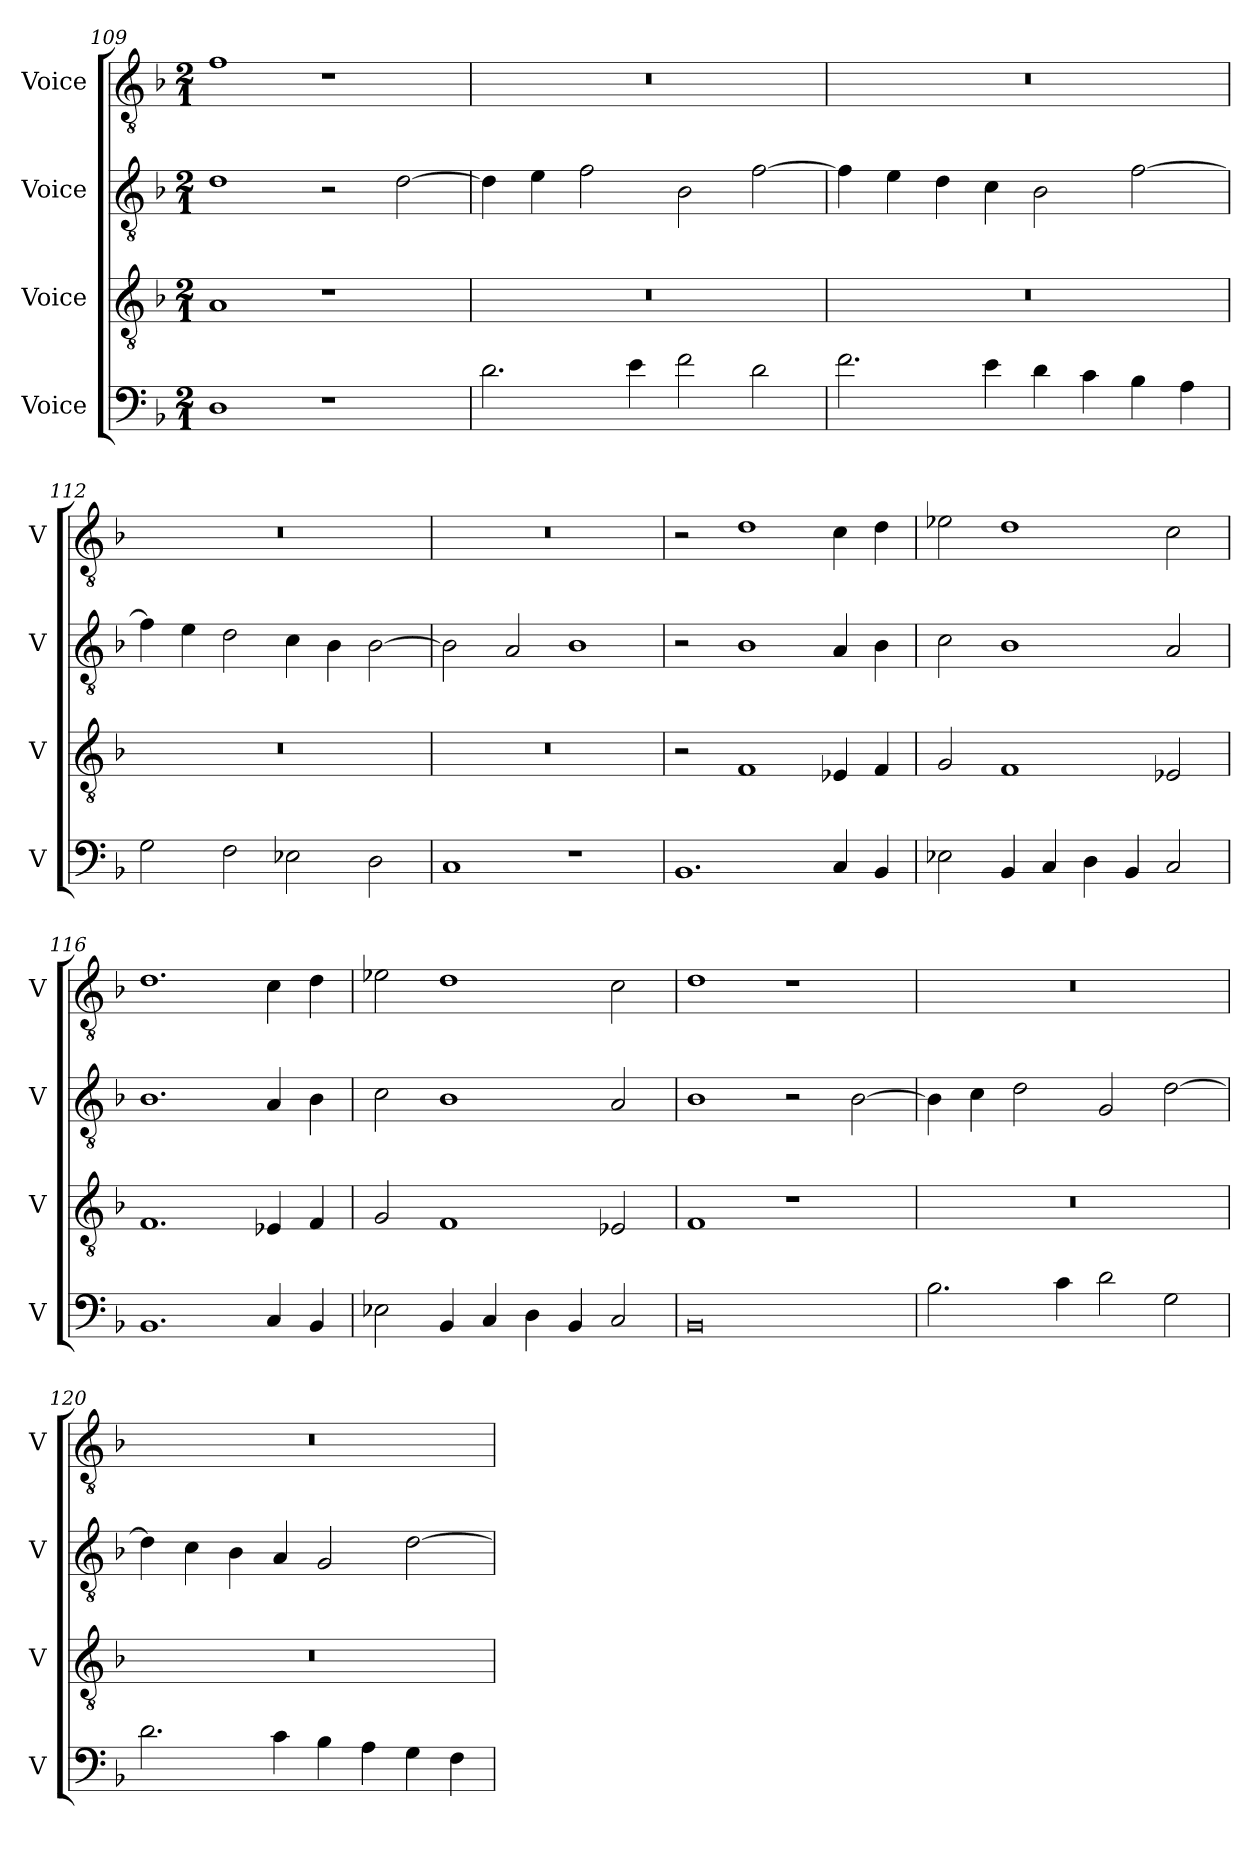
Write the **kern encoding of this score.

**kern	**kern	**kern	**kern
*part4	*part3	*part2	*part1
*staff4	*staff3	*staff2	*staff1
*I"Voice	*I"Voice	*I"Voice	*I"Voice
*I'V	*I'V	*I'V	*I'V
*clefF4	*clefGv2	*clefGv2	*clefGv2
*k[b-]	*k[b-]	*k[b-]	*k[b-]
*M2/1	*M2/1	*M2/1	*M2/1
=109	=109	=109	=109
1D	1A	1d	1f
1r	1r	2r	1r
.	.	[2d\	.
=110	=110	=110	=110
2.d\	0r	4d\]	0r
.	.	4e\	.
.	.	2f\	.
4e\	.	.	.
2f\	.	2B-\	.
2d\	.	[2f\	.
!!LO:PB:g=z
=111	=111	=111	=111
2.f\	0r	4f\]	0r
.	.	4e\	.
.	.	4d\	.
4e\	.	4c\	.
4d\	.	2B-\	.
4c\	.	.	.
4B-\	.	[2f\	.
4A\	.	.	.
=112	=112	=112	=112
2G\	0r	4f\]	0r
.	.	4e\	.
2F\	.	2d\	.
2E-X\	.	4c\	.
.	.	4B-\	.
2D\	.	[2B-\	.
=113	=113	=113	=113
1C	0r	2B-\]	0r
.	.	2A/	.
1r	.	1B-	.
!!LO:LB:g=z
=114	=114	=114	=114
1.BB-	2r	2r	2r
.	1F	1B-	1d
4C/	4E-X/	4A/	4c\
4BB-/	4F/	4B-\	4d\
=115	=115	=115	=115
2E-X\	2G/	2c\	2e-X\
4BB-/	1F	1B-	1d
4C/	.	.	.
4D\	.	.	.
4BB-/	.	.	.
2C/	2E-X/	2A/	2c\
=116	=116	=116	=116
1.BB-	1.F	1.B-	1.d
4C/	4E-X/	4A/	4c\
4BB-/	4F/	4B-\	4d\
=117	=117	=117	=117
2E-X\	2G/	2c\	2e-X\
4BB-/	1F	1B-	1d
4C/	.	.	.
4D\	.	.	.
4BB-/	.	.	.
2C/	2E-X/	2A/	2c\
!!LO:LB:g=z
=118	=118	=118	=118
0BB-	1F	1B-	1d
.	1r	2r	1r
.	.	[2B-\	.
=119	=119	=119	=119
2.B-\	0r	4B-\]	0r
.	.	4c\	.
.	.	2d\	.
4c\	.	.	.
2d\	.	2G/	.
2G\	.	[2d\	.
=120	=120	=120	=120
2.d\	0r	4d\]	0r
.	.	4c\	.
.	.	4B-\	.
4c\	.	4A/	.
4B-\	.	2G/	.
4A\	.	.	.
4G\	.	[2d\	.
4F\	.	.	.
=	=	=	=
*-	*-	*-	*-
